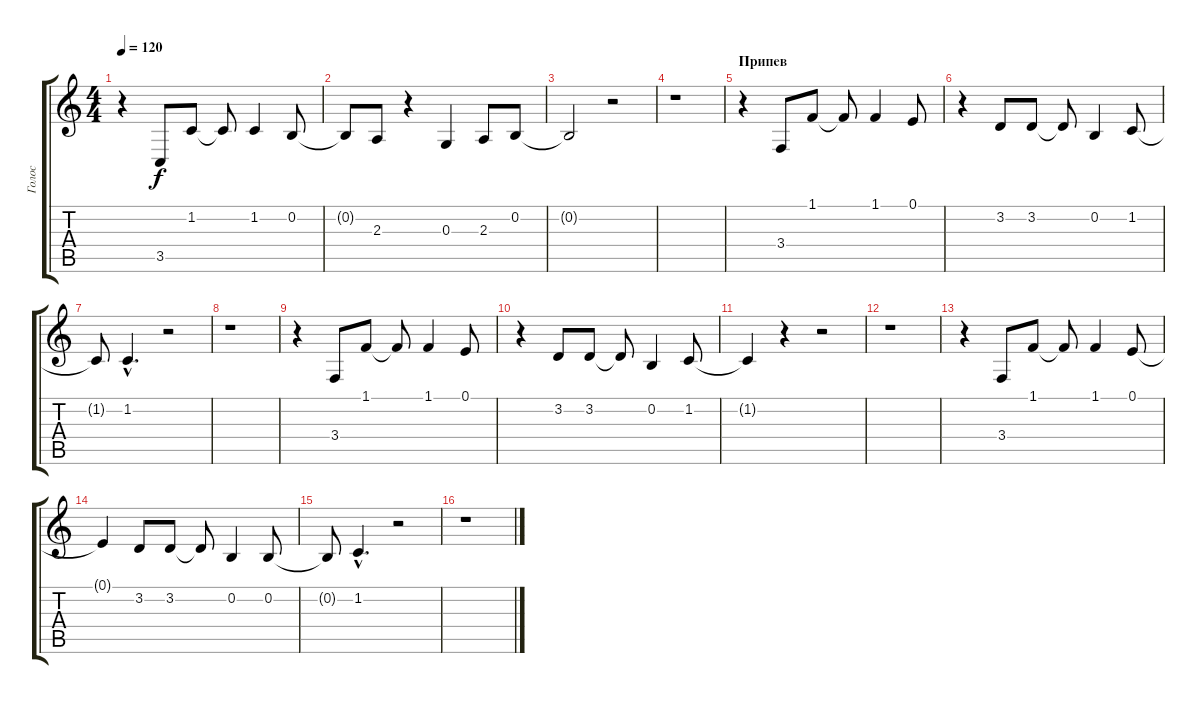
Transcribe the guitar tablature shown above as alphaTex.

\track ("Голос" "Голос") {instrument tremolostrings}
\staff {score tabs}
\tuning (E4 B3 G3 D3 A2 E2) {hide}
\ts (4 4)
\tempo 120
\clef g2
\ks aminor
r.4{dy f} 3.5.8 1.2.8 1.2{t}.8 1.2.4 0.2.8 |
0.2{t}.8 2.3.8 r.4 0.3.4 2.3.8 0.2.8 |
0.2{t}.2 r.2 |
r.1 |
\section ("" "Припев")
r.4 3.4.8 1.1.8 1.1{t}.8 1.1.4 0.1.8 |
r.4 3.2.8 3.2.8 3.2{t}.8 0.2.4 1.2.8 |
1.2{t}.8 1.2{hac}.4{d} r.2 |
r.1 |
r.4 3.4.8 1.1.8 1.1{t}.8 1.1.4 0.1.8 |
r.4 3.2.8 3.2.8 3.2{t}.8 0.2.4 1.2.8 |
1.2{t}.4 r.4 r.2 |
r.1 |
r.4 3.4.8 1.1.8 1.1{t}.8 1.1.4 0.1.8 |
0.1{t}.4 3.2.8 3.2.8 3.2{t}.8 0.2.4 0.2.8 |
0.2{t}.8 1.2{hac}.4{d} r.2 |
r.1
